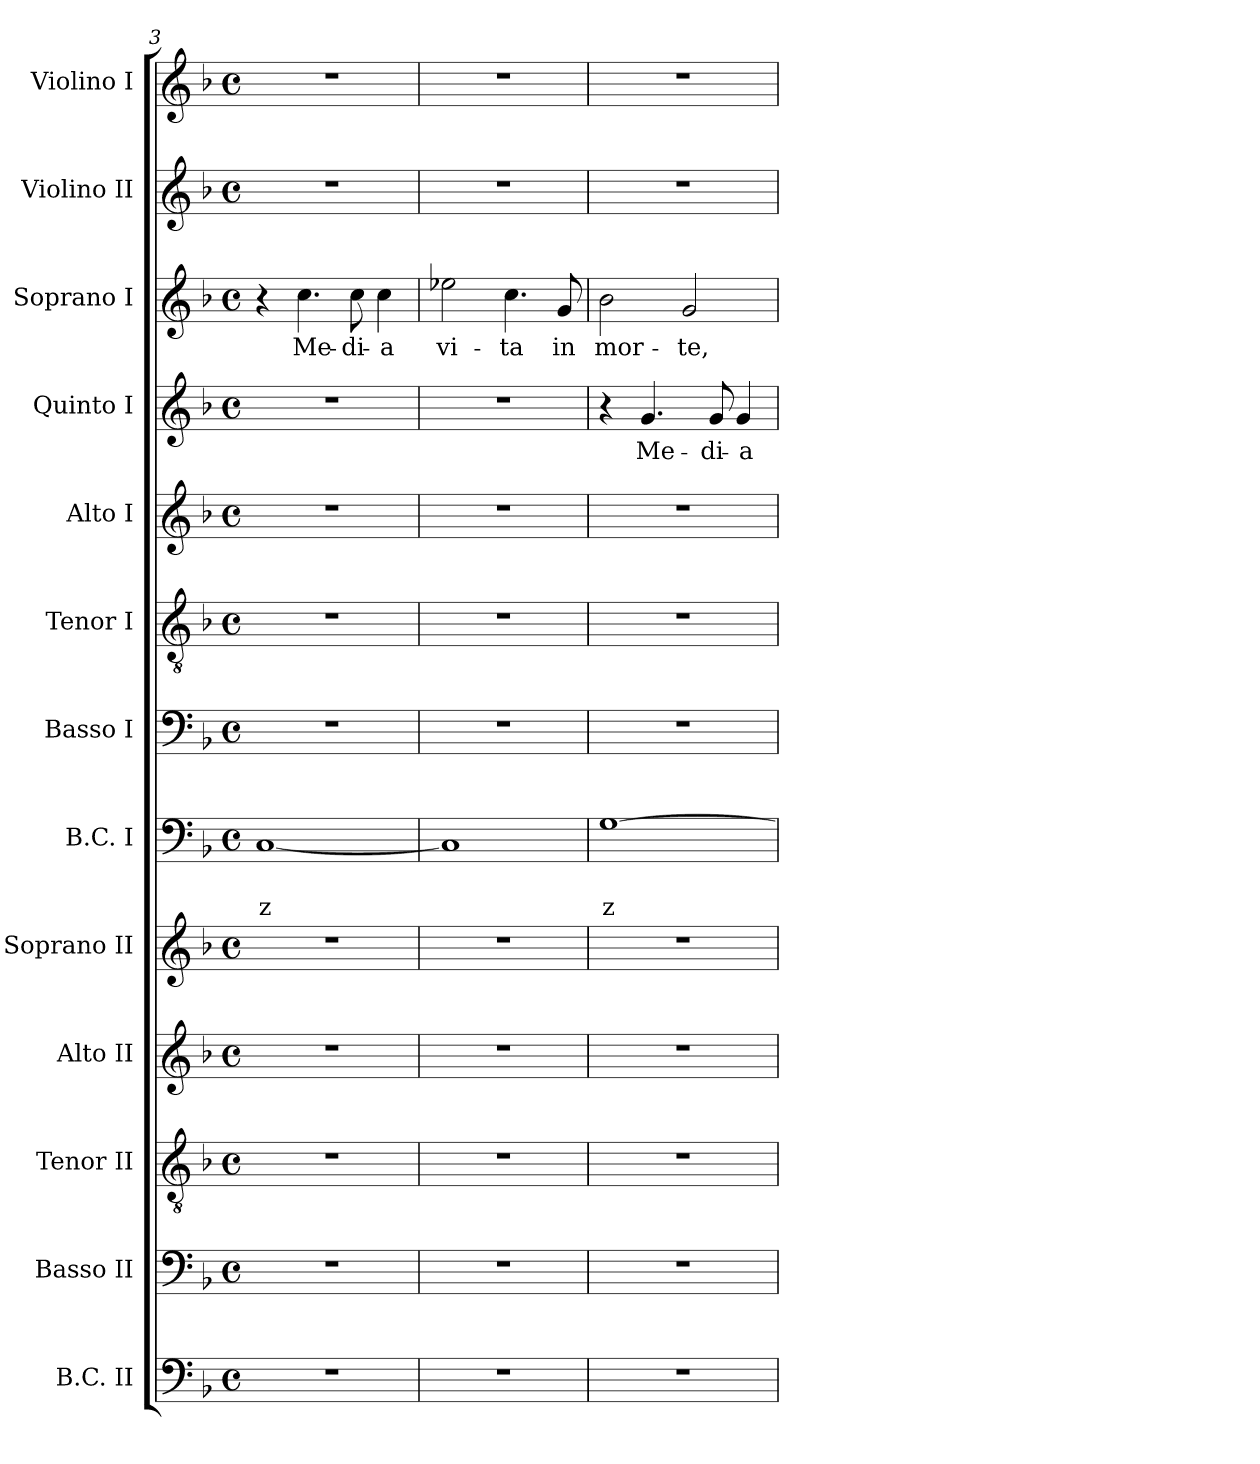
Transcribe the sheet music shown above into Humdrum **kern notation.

**kern	**kern	**kern	**kern	**kern	**kern	**text	**text	**kern	**kern	**kern	**kern	**text	**kern	**text	**kern	**kern
*part13	*part12	*part11	*part10	*part9	*part8	*part8	*part8	*part7	*part6	*part5	*part4	*part4	*part3	*part3	*part2	*part1
*staff13	*staff12	*staff11	*staff10	*staff9	*staff8	*staff8	*staff8	*staff7	*staff6	*staff5	*staff4	*staff4	*staff3	*staff3	*staff2	*staff1
*I"B.C. II	*I"Basso II	*I"Tenor II	*I"Alto II	*I"Soprano II	*I"B.C. I	*	*	*I"Basso I	*I"Tenor I	*I"Alto I	*I"Quinto I	*	*I"Soprano I	*	*I"Violino II	*I"Violino I
*I'BC2	*I'B 2	*I'T 2	*I'A 2	*I'S 2	*I'BC1	*	*	*I'B 1	*I'T 1	*I'A 1	*I'Q 1	*	*I'S 1	*	*I'Vln. II	*I'Vln. I
*clefF4	*clefF4	*clefGv2	*clefG2	*clefG2	*clefF4	*	*	*clefF4	*clefGv2	*clefG2	*clefG2	*	*clefG2	*	*clefG2	*clefG2
*k[b-]	*k[b-]	*k[b-]	*k[b-]	*k[b-]	*k[b-]	*	*	*k[b-]	*k[b-]	*k[b-]	*k[b-]	*	*k[b-]	*	*k[b-]	*k[b-]
*F:	*F:	*F:	*F:	*F:	*F:	*	*	*F:	*F:	*F:	*F:	*	*F:	*	*F:	*F:
*M4/4	*M4/4	*M4/4	*M4/4	*M4/4	*M4/4	*	*	*M4/4	*M4/4	*M4/4	*M4/4	*	*M4/4	*	*M4/4	*M4/4
*met(c)	*met(c)	*met(c)	*met(c)	*met(c)	*met(c)	*	*	*met(c)	*met(c)	*met(c)	*met(c)	*	*met(c)	*	*met(c)	*met(c)
=3X1	=3X1	=3X1	=3X1	=3X1	=3X1	=3X1	=3X1	=3X1	=3X1	=3X1	=3X1	=3X1	=3X1	=3X1	=3X1	=3X1
!	!	!	!	!	!	!	!LO:LY:b	!	!	!	!	!	!	!	!	!
1r	1r	1r	1r	1r	[1C	.	z	1r	1r	1r	1r	.	4r	.	1r	1r
!	!	!	!	!	!	!	!	!	!	!	!	!	!	!LO:LY:b	!	!
.	.	.	.	.	.	.	.	.	.	.	.	.	4.cc\	Me-	.	.
!	!	!	!	!	!	!	!	!	!	!	!	!	!	!LO:LY:b	!	!
.	.	.	.	.	.	.	.	.	.	.	.	.	8cc\	-di-	.	.
!	!	!	!	!	!	!	!	!	!	!	!	!	!	!LO:LY:b	!	!
.	.	.	.	.	.	.	.	.	.	.	.	.	4cc\	-a	.	.
=4	=4	=4	=4	=4	=4	=4	=4	=4	=4	=4	=4	=4	=4	=4	=4	=4
!	!	!	!	!	!	!	!	!	!	!	!	!	!	!LO:LY:b	!	!
1r	1r	1r	1r	1r	1C]	.	.	1r	1r	1r	1r	.	2ee-X\	vi-	1r	1r
!	!	!	!	!	!	!	!	!	!	!	!	!	!	!LO:LY:b	!	!
.	.	.	.	.	.	.	.	.	.	.	.	.	4.cc\	-ta	.	.
!	!	!	!	!	!	!	!	!	!	!	!	!	!	!LO:LY:b	!	!
.	.	.	.	.	.	.	.	.	.	.	.	.	8g/	in	.	.
=5	=5	=5	=5	=5	=5	=5	=5	=5	=5	=5	=5	=5	=5	=5	=5	=5
!	!	!	!	!	!	!	!LO:LY:b	!	!	!	!	!	!	!	!	!
!	!	!	!	!	!	!	!	!	!	!	!	!	!	!LO:LY:b	!	!
1r	1r	1r	1r	1r	[1G	.	z	1r	1r	1r	4r	.	2b-\	mor-	1r	1r
!	!	!	!	!	!	!	!	!	!	!	!	!LO:LY:b	!	!	!	!
.	.	.	.	.	.	.	.	.	.	.	4.g/	Me-	.	.	.	.
!	!	!	!	!	!	!	!	!	!	!	!	!	!	!LO:LY:b	!	!
.	.	.	.	.	.	.	.	.	.	.	.	.	2g/	-te,	.	.
!	!	!	!	!	!	!	!	!	!	!	!	!LO:LY:b	!	!	!	!
.	.	.	.	.	.	.	.	.	.	.	8g/	-di-	.	.	.	.
!	!	!	!	!	!	!	!	!	!	!	!	!LO:LY:b	!	!	!	!
.	.	.	.	.	.	.	.	.	.	.	4g/	-a	.	.	.	.
=	=	=	=	=	=	=	=	=	=	=	=	=	=	=	=	=
*-	*-	*-	*-	*-	*-	*-	*-	*-	*-	*-	*-	*-	*-	*-	*-	*-
